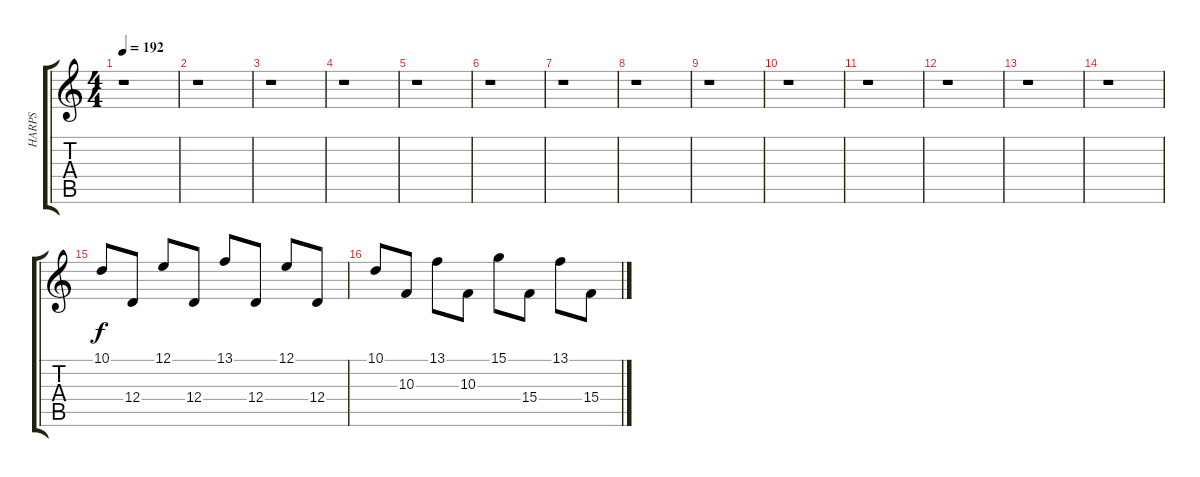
\track ("     HARPSICHORD" "     HARPS") {instrument harpsichord}
\staff {score tabs}
\tuning (E4 B3 G3 D3 A2 E2) {hide}
\ts (4 4)
\tempo 192
\clef g2
\ks c
r.1{dy f} |
r.1 |
r.1 |
r.1 |
r.1 |
r.1 |
r.1 |
r.1 |
r.1 |
r.1 |
r.1 |
r.1 |
r.1 |
r.1 |
10.1.8 12.4.8 12.1.8 12.4.8 13.1.8 12.4.8 12.1.8 12.4.8 |
10.1.8 10.3.8 13.1.8 10.3.8 15.1.8 15.4.8 13.1.8 15.4.8
